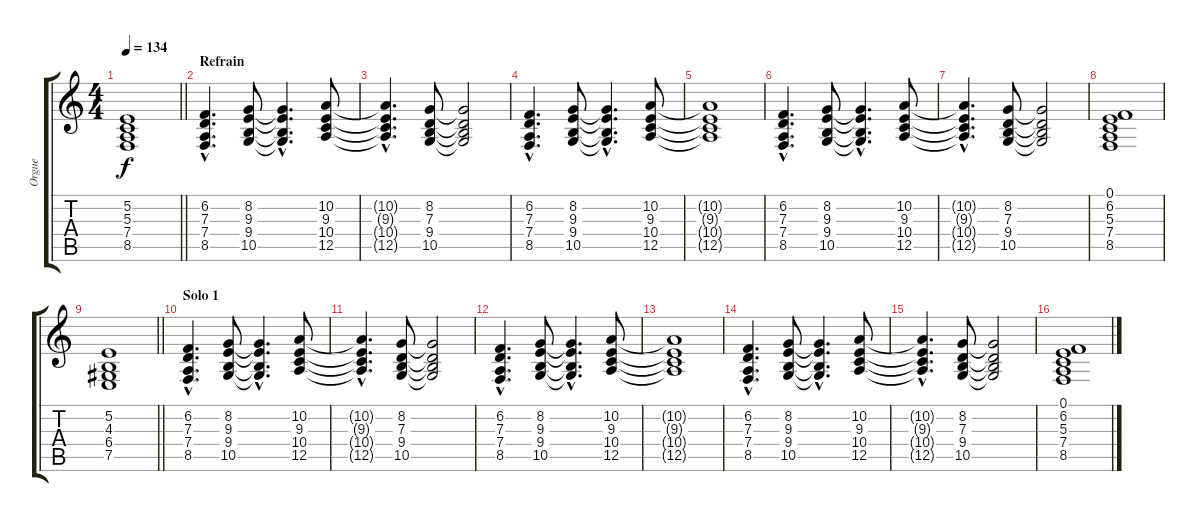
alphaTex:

\track ("Orgue" "Orgue") {instrument drawbarorgan}
\staff {score tabs}
\tuning (E4 B3 G3 D3 A2 E2) {hide}
\ts (4 4)
\tempo 134
\clef g2
\barLineRight lightlight
\ks c
(5.2{t} 5.3{t} 7.4{t} 8.5{t}).1{dy f} |
\section ("" "Refrain")
(6.2{hac} 7.3{hac} 7.4{hac} 8.5{hac}).4{d} (8.2 9.3 9.4 10.5).8 (8.2{hac t} 9.3{hac t} 9.4{hac t} 10.5{hac t}).4{d} (10.2 9.3 10.4 12.5).8 |
(10.2{hac t} 9.3{hac t} 10.4{hac t} 12.5{hac t}).4{d} (8.2 7.3 9.4 10.5).8 (8.2{t} 7.3{t} 9.4{t} 10.5{t}).2 |
(6.2{hac} 7.3{hac} 7.4{hac} 8.5{hac}).4{d} (8.2 9.3 9.4 10.5).8 (8.2{hac t} 9.3{hac t} 9.4{hac t} 10.5{hac t}).4{d} (10.2 9.3 10.4 12.5).8 |
(10.2{t} 9.3{t} 10.4{t} 12.5{t}).1 |
(6.2{hac} 7.3{hac} 7.4{hac} 8.5{hac}).4{d} (8.2 9.3 9.4 10.5).8 (8.2{hac t} 9.3{hac t} 9.4{hac t} 10.5{hac t}).4{d} (10.2 9.3 10.4 12.5).8 |
(10.2{hac t} 9.3{hac t} 10.4{hac t} 12.5{hac t}).4{d} (8.2 7.3 9.4 10.5).8 (8.2{t} 7.3{t} 9.4{t} 10.5{t}).2 |
(0.1 6.2 5.3 7.4 8.5).1 |
\barLineRight lightlight
(5.2 4.3 6.4 7.5).1 |
\section ("" "Solo 1")
(6.2{hac} 7.3{hac} 7.4{hac} 8.5{hac}).4{d} (8.2 9.3 9.4 10.5).8 (8.2{hac t} 9.3{hac t} 9.4{hac t} 10.5{hac t}).4{d} (10.2 9.3 10.4 12.5).8 |
(10.2{hac t} 9.3{hac t} 10.4{hac t} 12.5{hac t}).4{d} (8.2 7.3 9.4 10.5).8 (8.2{t} 7.3{t} 9.4{t} 10.5{t}).2 |
(6.2{hac} 7.3{hac} 7.4{hac} 8.5{hac}).4{d} (8.2 9.3 9.4 10.5).8 (8.2{hac t} 9.3{hac t} 9.4{hac t} 10.5{hac t}).4{d} (10.2 9.3 10.4 12.5).8 |
(10.2{t} 9.3{t} 10.4{t} 12.5{t}).1 |
(6.2{hac} 7.3{hac} 7.4{hac} 8.5{hac}).4{d} (8.2 9.3 9.4 10.5).8 (8.2{hac t} 9.3{hac t} 9.4{hac t} 10.5{hac t}).4{d} (10.2 9.3 10.4 12.5).8 |
(10.2{hac t} 9.3{hac t} 10.4{hac t} 12.5{hac t}).4{d} (8.2 7.3 9.4 10.5).8 (8.2{t} 7.3{t} 9.4{t} 10.5{t}).2 |
(0.1 6.2 5.3 7.4 8.5).1
